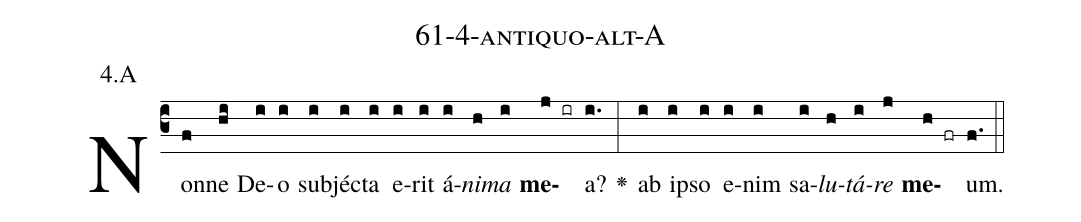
name: 61-4-antiquo-alt-A;
annotation: 4.A;
%%
(c3)Non(f)ne(hi) De(i)o(i) sub(i)jéc(i)ta(i) e(i)rit(i) á(i)<i>ni</i>(h)<i>ma</i>(i) <b>me</b>(j ir)a?(i.) <v>\greheightstar</v>(:) ab(i) ip(i)so(i) e(i)nim(i) sa(i)<i>lu</i>(h)<i>tá</i>(i)<i>re</i>(j) <b>me</b>(h fr)um.(f.) (::)


%E(i) u(h) o(i) u(j) a(h) e.(f.) (::)
